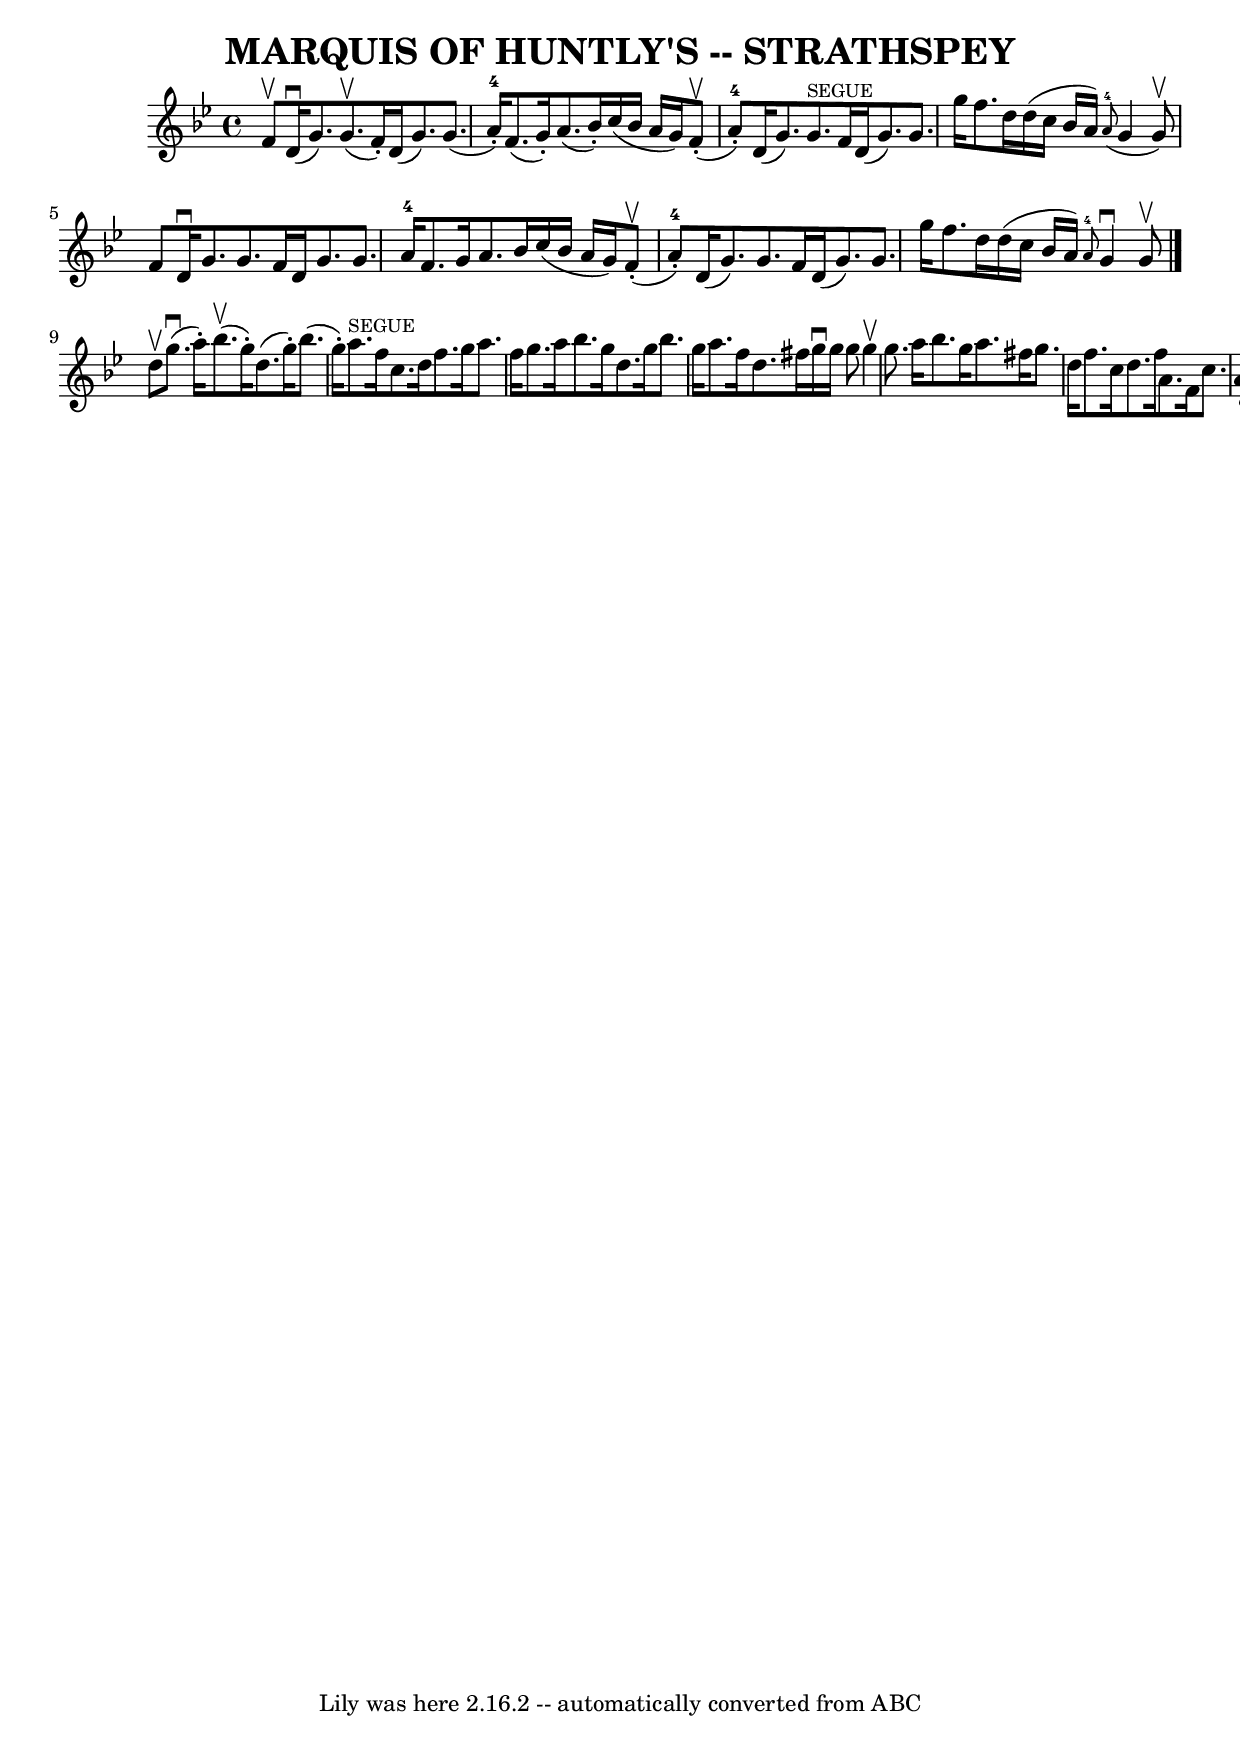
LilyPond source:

\version "2.16.2"
\include "Mammoth.ily"
\header {
  %% book = "Ryan's Mammoth Collection of Fiddle Tunes"
  crossRefNumber = "1"
  footnotes = ""
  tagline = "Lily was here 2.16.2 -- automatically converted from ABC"
  title = "MARQUIS OF HUNTLY'S -- STRATHSPEY"

}
voicedefault =  {


  \override Staff.TimeSignature #'style = #'C
  \time 4/4 
  \key g \minor f'8^\upbow       |
  d'16 (^\downbow   
  g'8.) g'8. (^\upbow f'16 -.) d'16 (g'8.) g'8. (a'16 
  -4-.)   |
  f'8. (g'16 -.) a'8. (bes'16 -.) c''16 (
  bes'16 a'16 g'16) f'8 (^\upbow-. a'8-4-.)       |
  
  d'16 (g'8.) g'8.^\segue f'16 d'16 (g'8.) g'8. g''16  
  |
  f''8. d''16 d''16 (c''16 bes'16 a'16)   
  \grace { a'8-4(
	 } g'4 g'8^\upbow) f'8    |
  |
  
  d'16^\downbow g'8. g'8. f'16 d'16 g'8. g'8. a'16-4   
  |
  f'8. g'16 a'8. bes'16 c''16 (bes'16 a'16 g'16  
  -) f'8 (^\upbow-. a'8-4-.)       |
  d'16 (g'8.) g'8. 
  f'16 d'16 (g'8.) g'8. g''16    |
  f''8. d''16    
  d''16 (c''16 bes'16 a'16)   \grace { a'8-4 
				     } g'4^\downbow  
  g'8^\upbow   \bar "|." d''8^\upbow       |
  g''8. (^\downbow   
  a''16 -.) bes''8. (^\upbow g''16 -.) d''8. (g''16 -.)   
  bes''8. (g''16 -.)   |
  a''8.^\segue f''16 c''8. d''16 
  f''8. g''16 a''8. f''16        |
  g''8. a''16 bes''8. 
  g''16 d''8. g''16 bes''8. g''16    |
  a''8. f''16    
  d''8. fis''16 g''16^\downbow g''16 g''8 g''4^\upbow   |
  
  |
  g''8. a''16 bes''8. g''16 a''8. fis''16 g''8.   
  d''16    |
  f''8. c''16 d''8. f''16 a'8. f'16 c''8.  
  a'16        |
  d'16 (g'8.) g'8. f'16 d'16 (g'8.)  
  g'8. g''16    |
  f''8. d''16 d''16 (c''16 bes'16    
  a'16) \grace { a'8  
	       } g'4^\downbow g'8^\upbow   \bar "|."   

}

\score{
  <<

    \context Staff="default"
    {
      \voicedefault 
      
    }

  >>
  \layout {
    
  }
  \midi {
  }

}
